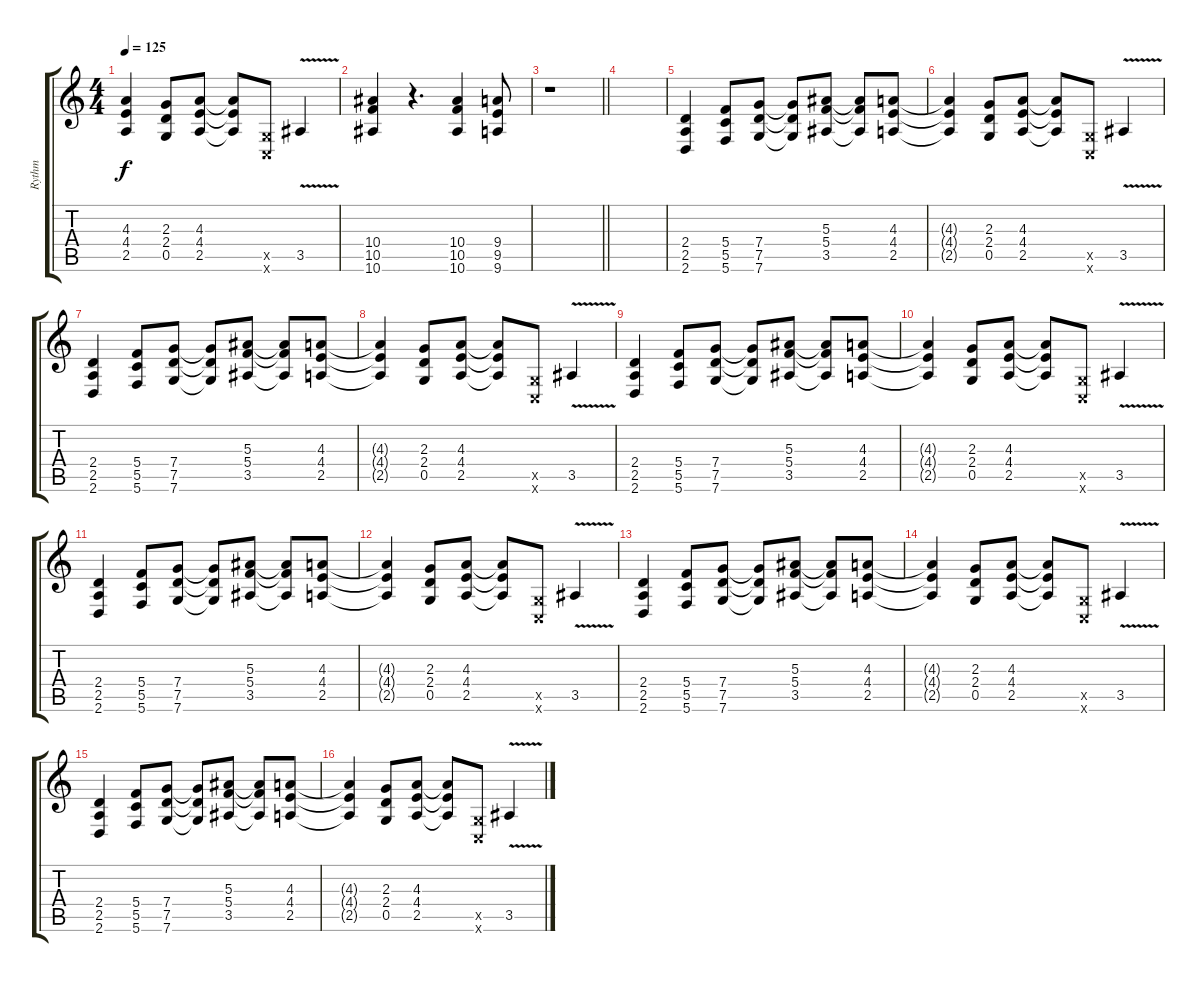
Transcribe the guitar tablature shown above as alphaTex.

\track ("Rythm" "Rythm") {instrument distortionguitar}
\staff {score tabs}
\tuning (D4 A3 F3 C3 G2 C2) {hide}
\ts (4 4)
\tempo 125
\clef g2
\ks c
(4.3{t} 4.4{t} 2.5{t}).4{dy f} (2.3 2.4 0.5).8 (4.3 4.4 2.5).8 (4.3{t} 4.4{t} 2.5{t}).8 (0.5{x} 0.6{x}).8 3.5{v}.4 |
(10.4 10.5 10.6).4 r.4{d} (10.4 10.5 10.6).4 (9.4 9.5 9.6).8 |
\barLineRight lightlight
r.1 |
|
(2.4 2.5 2.6).4 (5.4 5.5 5.6).8 (7.4 7.5 7.6).8 (7.4{t} 7.5{t} 7.6{t}).8 (5.3 5.4 3.5).8 (5.3{t} 5.4{t} 3.5{t}).8 (4.3 4.4 2.5).8 |
(4.3{t} 4.4{t} 2.5{t}).4 (2.3 2.4 0.5).8 (4.3 4.4 2.5).8 (4.3{t} 4.4{t} 2.5{t}).8 (0.5{x} 0.6{x}).8 3.5{v}.4 |
(2.4 2.5 2.6).4 (5.4 5.5 5.6).8 (7.4 7.5 7.6).8 (7.4{t} 7.5{t} 7.6{t}).8 (5.3 5.4 3.5).8 (5.3{t} 5.4{t} 3.5{t}).8 (4.3 4.4 2.5).8 |
(4.3{t} 4.4{t} 2.5{t}).4 (2.3 2.4 0.5).8 (4.3 4.4 2.5).8 (4.3{t} 4.4{t} 2.5{t}).8 (0.5{x} 0.6{x}).8 3.5{v}.4 |
(2.4 2.5 2.6).4 (5.4 5.5 5.6).8 (7.4 7.5 7.6).8 (7.4{t} 7.5{t} 7.6{t}).8 (5.3 5.4 3.5).8 (5.3{t} 5.4{t} 3.5{t}).8 (4.3 4.4 2.5).8 |
(4.3{t} 4.4{t} 2.5{t}).4 (2.3 2.4 0.5).8 (4.3 4.4 2.5).8 (4.3{t} 4.4{t} 2.5{t}).8 (0.5{x} 0.6{x}).8 3.5{v}.4 |
(2.4 2.5 2.6).4 (5.4 5.5 5.6).8 (7.4 7.5 7.6).8 (7.4{t} 7.5{t} 7.6{t}).8 (5.3 5.4 3.5).8 (5.3{t} 5.4{t} 3.5{t}).8 (4.3 4.4 2.5).8 |
(4.3{t} 4.4{t} 2.5{t}).4 (2.3 2.4 0.5).8 (4.3 4.4 2.5).8 (4.3{t} 4.4{t} 2.5{t}).8 (0.5{x} 0.6{x}).8 3.5{v}.4 |
(2.4 2.5 2.6).4 (5.4 5.5 5.6).8 (7.4 7.5 7.6).8 (7.4{t} 7.5{t} 7.6{t}).8 (5.3 5.4 3.5).8 (5.3{t} 5.4{t} 3.5{t}).8 (4.3 4.4 2.5).8 |
(4.3{t} 4.4{t} 2.5{t}).4 (2.3 2.4 0.5).8 (4.3 4.4 2.5).8 (4.3{t} 4.4{t} 2.5{t}).8 (0.5{x} 0.6{x}).8 3.5{v}.4 |
(2.4 2.5 2.6).4 (5.4 5.5 5.6).8 (7.4 7.5 7.6).8 (7.4{t} 7.5{t} 7.6{t}).8 (5.3 5.4 3.5).8 (5.3{t} 5.4{t} 3.5{t}).8 (4.3 4.4 2.5).8 |
(4.3{t} 4.4{t} 2.5{t}).4 (2.3 2.4 0.5).8 (4.3 4.4 2.5).8 (4.3{t} 4.4{t} 2.5{t}).8 (0.5{x} 0.6{x}).8 3.5{v}.4
